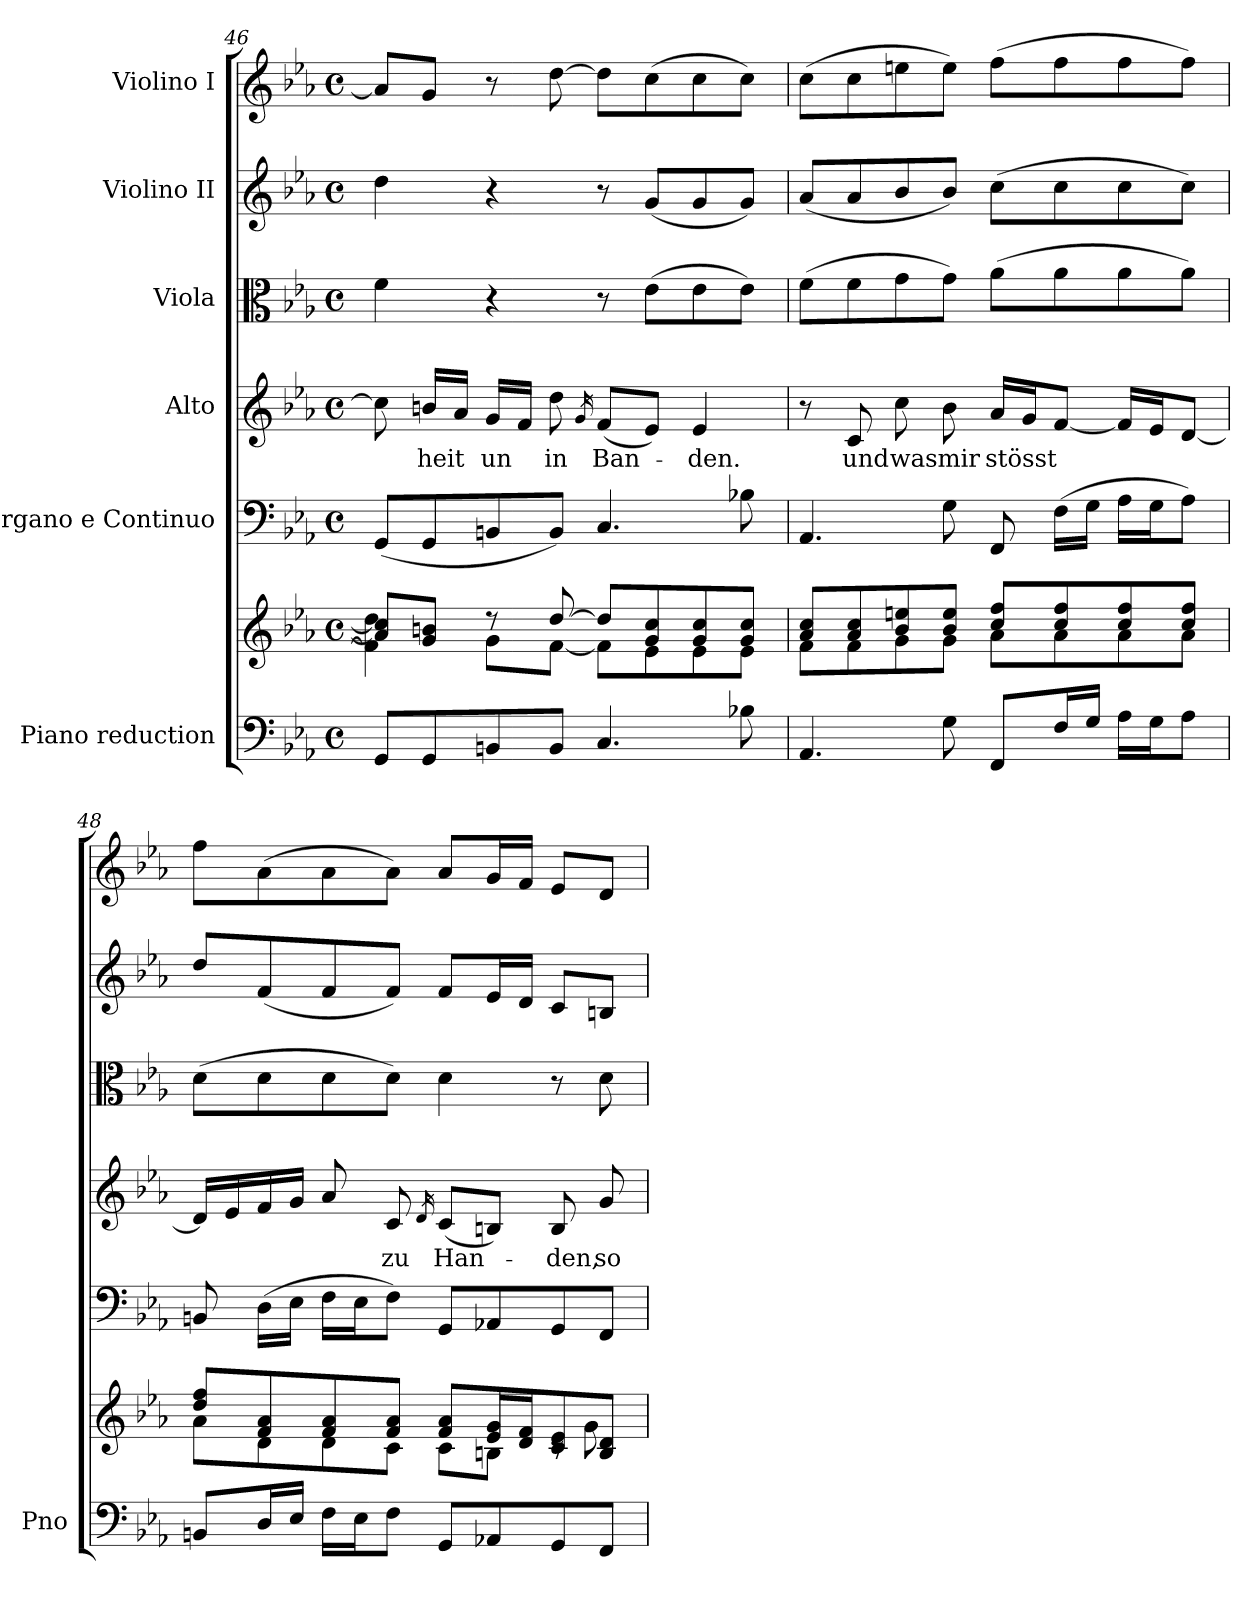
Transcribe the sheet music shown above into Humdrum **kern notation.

**kern	**kern	**kern	**kern	**text	**kern	**kern	**kern
*part6	*part6	*part5	*part4	*part4	*part3	*part2	*part1
*staff7	*staff6	*staff5	*staff4	*staff4	*staff3	*staff2	*staff1
*I"Piano reduction	*	*I"Organo e Continuo	*I"Alto	*	*I"Viola	*I"Violino II	*I"Violino I
*I'Pno	*	*	*	*	*	*	*
!!LO:PB:g=z
*clefF4	*clefG2	*clefF4	*clefG2	*	*clefC3	*clefG2	*clefG2
*k[b-e-a-]	*k[b-e-a-]	*k[b-e-a-]	*k[b-e-a-]	*	*k[b-e-a-]	*k[b-e-a-]	*k[b-e-a-]
*M4/4	*M4/4	*M4/4	*M4/4	*	*M4/4	*M4/4	*M4/4
*met(c)	*met(c)	*met(c)	*met(c)	*	*met(c)	*met(c)	*met(c)
=46	=46	=46	=46	=46	=46	=46	=46
*	*^	*	*	*	*	*	*
8GG/L	8a-/] 8cc/]L	4f\] 4dd\	(<8GG/L	8cc\]	.	4f\	4dd\	8a-/L]
!	!	!	!	!	!LO:LY:b	!	!	!
8GG/	8g/ 8bn/J	.	8GG/	16bn/LL	-heit	.	.	8g/J
.	.	.	.	16a-/JJ	.	.	.	.
!	!	!	!	!	!LO:LY:b	!	!	!
8BBn/	8r	8g\L	8BBn/	16g/LL	un	4r	4r	8r
.	.	.	.	16f/JJ	.	.	.	.
!	!	!	!	!	!LO:LY:b	!	!	!
8BB/J	[8dd/	[8f\J	8BB/J)	8dd\	in	.	.	[8dd\
.	.	.	.	16qg/	.	.	.	.
!	!	!	!	!	!LO:LY:b	!	!	!
4.C/	8dd/L]	8f\L]	4.C/	(<8f/L	Ban-	8r	8r	8dd\L]
.	8g/ 8cc/	8e-\	.	8e-/J)	.	(>8e-\L	(<8g/L	(>8cc\
!	!	!	!	!	!LO:LY:b	!	!	!
.	8g/ 8cc/	8e-\	.	4e-/	-den.	8e-\	8g/	8cc\
8B-X\	8g/ 8cc/J	8e-\J	8B-X\	.	.	8e-\J)	8g/J)	8cc\J)
=47	=47	=47	=47	=47	=47	=47	=47	=47
4.AA-/	8a-/ 8cc/L	8f\L	4.AA-/	8r	.	(>8f\L	(<8a-/L	(>8cc\L
!	!	!	!	!	!LO:LY:b	!	!	!
.	8a-/ 8cc/	8f\	.	8c/	und	8f\	8a-/	8cc\
!	!	!	!	!	!LO:LY:b	!	!	!
.	8b-/ 8een/	8g\	.	8cc\	was	8g\	8b-/	8een\
!	!	!	!	!	!LO:LY:b	!	!	!
8G\	8b-/ 8ee/J	8g\J	8G\	8b-\	mir	8g\J)	8b-/J)	8ee\J)
!	!	!	!	!	!LO:LY:b	!	!	!
8FF/L	8cc/ 8ff/L	8a-\L	8FF/	16a-/LL	stösst	(>8a-\L	(>8cc\L	(>8ff\L
.	.	.	.	16g/J	.	.	.	.
16F/L	8cc/ 8ff/	8a-\	(>16F\LL	[8f/J	.	8a-\	8cc\	8ff\
16G/JJ	.	.	16G\JJ	.	.	.	.	.
16A-\LL	8cc/ 8ff/	8a-\	16A-\LL	16f/LL]	.	8a-\	8cc\	8ff\
16G\J	.	.	16G\J	16e-/J	.	.	.	.
8A-\J	8cc/ 8ff/J	8a-\J	8A-\J)	[8d/J	.	8a-\J)	8cc\J)	8ff\J)
=48	=48	=48	=48	=48	=48	=48	=48	=48
8BBn/L	8dd/ 8ff/L	8a-\L	8BBn/	16d/LL]	.	(>8d\L	8dd/L	8ff\L
.	.	.	.	16e-/	.	.	.	.
16D/L	8f/ 8a-/	8d\	(>16D\LL	16f/	.	8d\	(<8f/	(>8a-\
16E-/JJ	.	.	16E-\JJ	16g/JJ	.	.	.	.
16F\LL	8f/ 8a-/	8d\	16F\LL	8a-/	.	8d\	8f/	8a-\
16E-\J	.	.	16E-\J	.	.	.	.	.
!	!	!	!	!	!LO:LY:b	!	!	!
8F\J	8f/ 8a-/J	8c\J	8F\J)	8c/	zu	8d\J)	8f/J)	8a-\J)
.	.	.	.	16qd/	.	.	.	.
!	!	!	!	!	!LO:LY:b	!	!	!
8GG/L	8f/ 8a-/L	8c\L	8GG/L	(<8c/L	Han-	4d\	8f/L	8a-/L
8AA-X/	16e-/ 16g/L	8Bn\J	8AA-X/	8Bn/J)	.	.	16e-/L	16g/L
.	16d/ 16f/J	.	.	.	.	.	16d/JJ	16f/JJ
!	!	!	!	!	!LO:LY:b	!	!	!
8GG/	8c/ 8e-/	8rc	8GG/	8B/	-den,	8r	8c/L	8e-/L
!	!	!	!	!	!LO:LY:b	!	!	!
8FF/J	8B/ 8d/J	8g\	8FF/J	8g/	so	8d\	8Bn/J	8d/J
*	*v	*v	*	*	*	*	*	*
=	=	=	=	=	=	=	=
*-	*-	*-	*-	*-	*-	*-	*-
